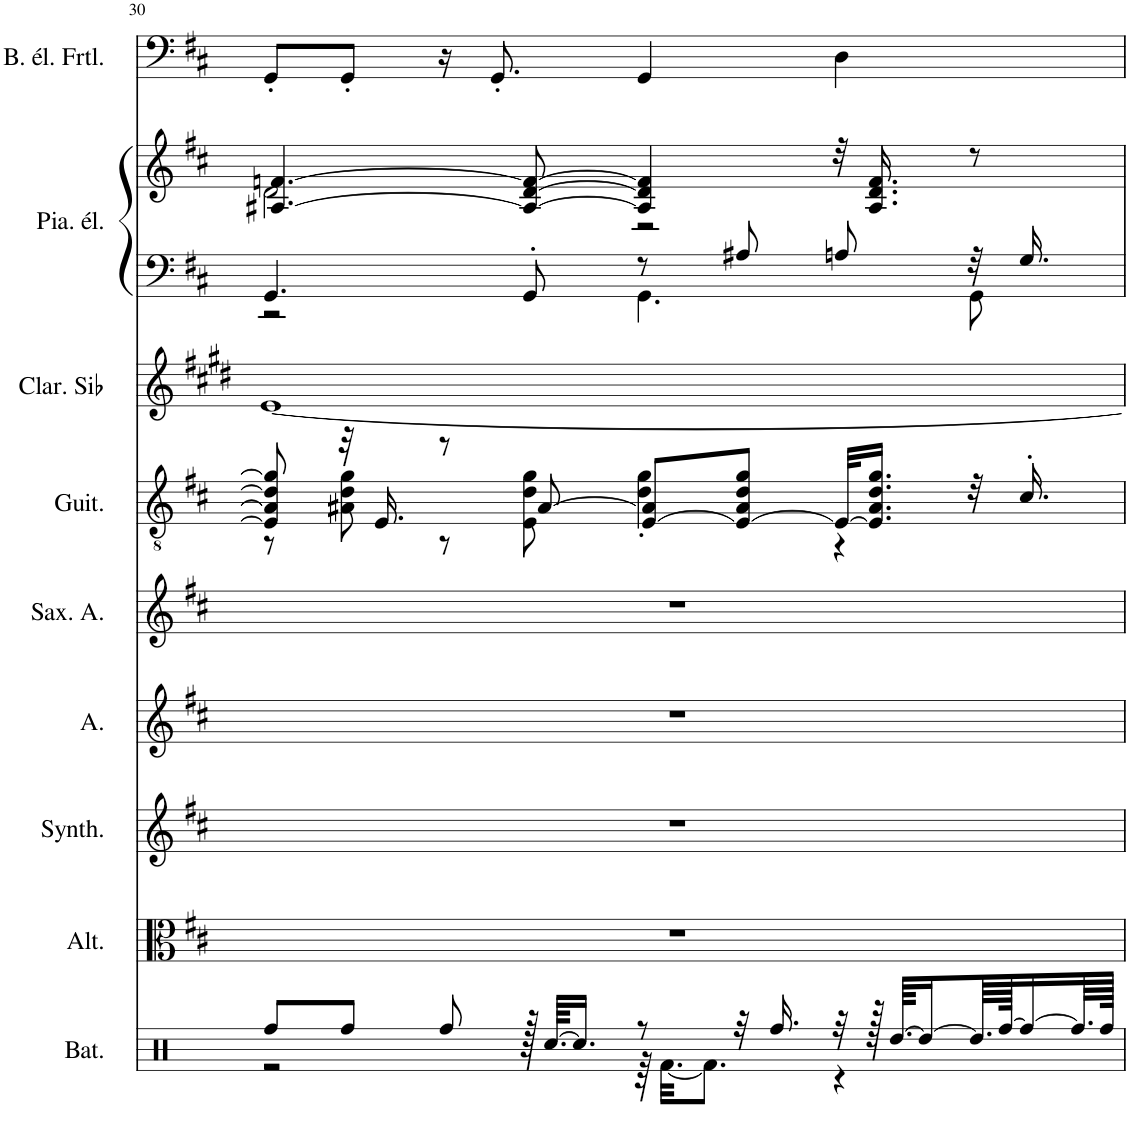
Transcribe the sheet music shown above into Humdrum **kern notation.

**kern	**kern	**kern	**kern	**kern	**kern	**kern	**kern	**kern	**kern
*part9	*part8	*part7	*part6	*part5	*part4	*part3	*part2	*part2	*part1
*staff10	*staff9	*staff8	*staff7	*staff6	*staff5	*staff4	*staff3	*staff2	*staff1
*I"Batterie	*I"Altos, Acoustic Grand Piano	*I"Synthétiseur d'instruments à cordes, Acoustic Grand Piano	*I"Alto, Acoustic Grand Piano	*I"Saxophone Alto, Acoustic Grand Piano	*I"Guitare classique	*I"Clarinette en Sib	*I"Piano électrique, Acoustic Grand Piano	*	*I"Basse électrique fretless, Acoustic Grand Piano
*I'Bat.	*I'Alt.	*I'Synth.	*I'A.	*I'Sax. A.	*I'Guit.	*I'Clar. Sib	*I'Pia. él.	*	*I'B. él. Frtl.
!!LO:PB:g=z
*clefX	*clefC3	*clefG2	*clefG2	*clefG2	*clefGv2	*clefG2	*clefG2	*clefF4	*clefF4
*	*	*	*	*Trd5c9	*	*Trd1c2	*	*	*Trd7c12
*k[]	*k[f#c#]	*k[f#c#]	*k[f#c#]	*k[f#c#]	*k[f#c#]	*k[f#c#g#d#]	*k[f#c#]	*k[f#c#]	*k[f#c#]
*M4/4	*M4/4	*M4/4	*M4/4	*M4/4	*M4/4	*M4/4	*M4/4	*M4/4	*M4/4
=30	=30	=30	=30	=30	=30	=30	=30	=30	=30
*^	*	*	*	*	*^	*	*^	*^	*
8Rff/L	2r	1r	1r	1r	1r	8E/] 8A#/] 8d/] 8g/]	8r	[1e	4.GG/	2r	[4.A#X/ [4.fn/	2d\	8GG'/L
8Rff/J	.	.	.	.	.	32r	8A#X\ 8d\ 8g\	.	.	.	.	.	8GG'/J
.	.	.	.	.	.	16.E/	.	.	.	.	.	.	.
8Rff/	.	.	.	.	.	8r	8r	.	.	.	.	.	16r
.	.	.	.	.	.	.	.	.	.	.	.	.	8.GG'/
128r	.	.	.	.	.	[8A#/	8E\ 8d\ 8g\	.	8GG'/	.	8A#/_ [8d/ 8f/_	.	.
[64.Rcc/KKLL	.	.	.	.	.	.	.	.	.	.	.	.	.
16.Rcc/JJ]	.	.	.	.	.	.	.	.	.	.	.	.	.
8r	64r	.	.	.	.	[8E/ 8A#/]L	4d\' 4g\'	.	8r	4.GG\	4A#/] 4d/] 4f/]	2r	4GG/
.	[32.Rf\KKL	.	.	.	.	.	.	.	.	.	.	.	.
.	8.Rf\J]	.	.	.	.	.	.	.	.	.	.	.	.
32r	.	.	.	.	.	8E/_ 8A#/ 8d/ 8g/J	.	.	8A#X/	.	.	.	.
16.Rff/	.	.	.	.	.	.	.	.	.	.	.	.	.
32r	4r	.	.	.	.	32E/KLL_	4r	.	8An/	.	32r	.	4D\
128r	.	.	.	.	.	16.E/] 16.A#/ 16.d/ 16.g/JJ	.	.	.	.	16.A#/ 16.d/ 16.f/	.	.
[64.Rdd/KKLL	.	.	.	.	.	.	.	.	.	.	.	.	.
16Rdd/_	.	.	.	.	.	.	.	.	.	.	.	.	.
64.Rdd/LL]	.	.	.	.	.	32r	.	.	32r	8GG\	8r	.	.
[128Rff/JJK	.	.	.	.	.	.	.	.	.	.	.	.	.
16Rff/_	.	.	.	.	.	16.c#'/	.	.	16.G/	.	.	.	.
64.Rff/LL]	.	.	.	.	.	.	.	.	.	.	.	.	.
128Rff/JJJJk	.	.	.	.	.	.	.	.	.	.	.	.	.
*	*	*	*	*	*	*	*	*	*v	*v	*	*	*
*v	*v	*	*	*	*	*v	*v	*	*	*v	*v	*
=	=	=	=	=	=	=	=	=	=
*-	*-	*-	*-	*-	*-	*-	*-	*-	*-
